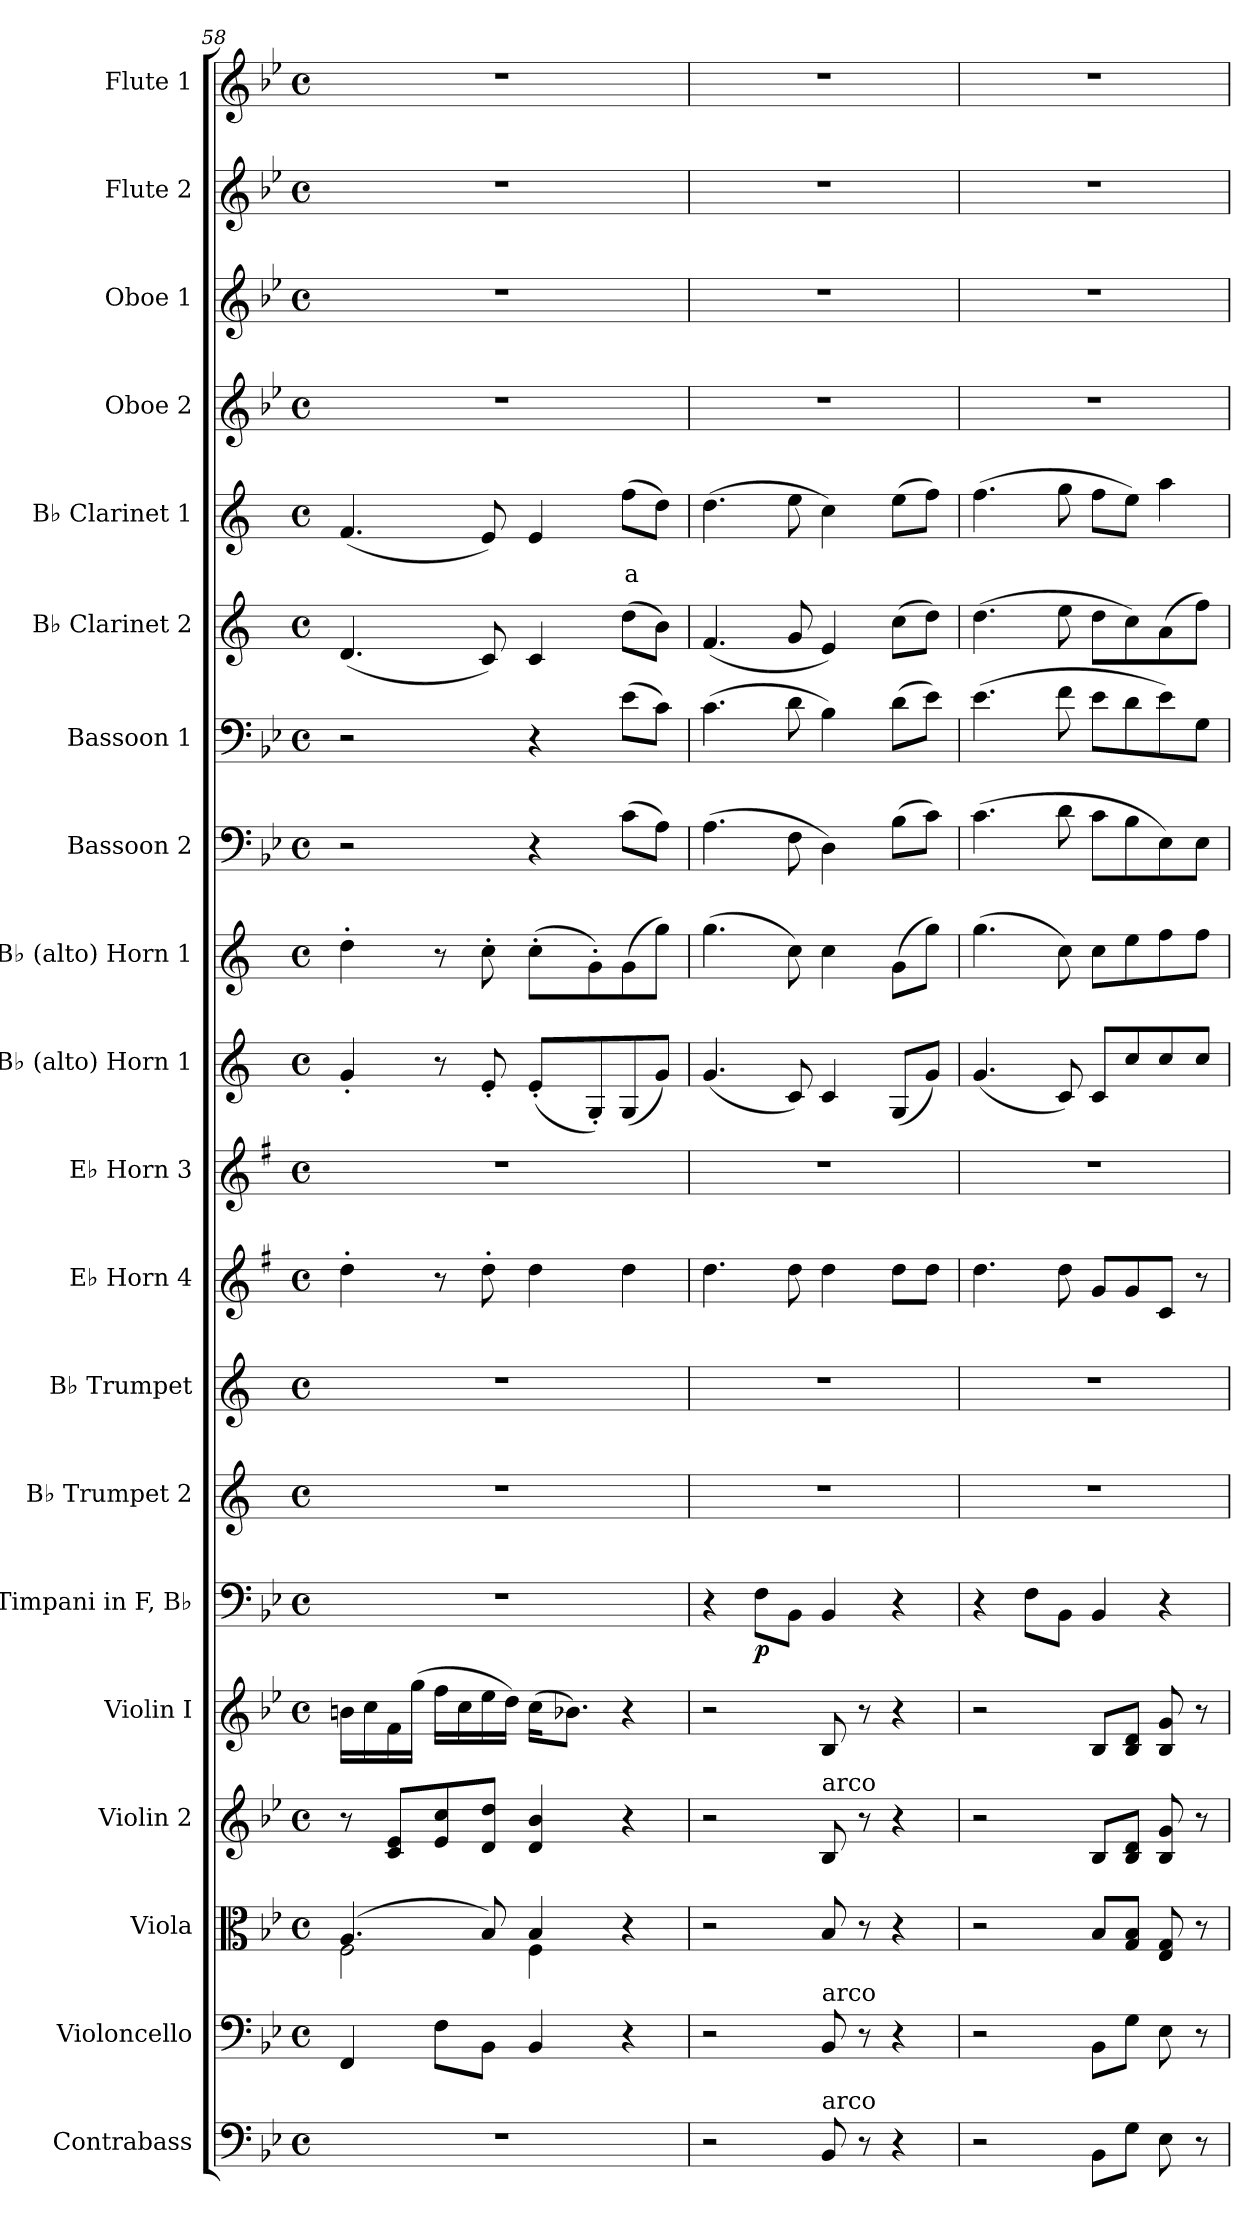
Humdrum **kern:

**kern	**kern	**kern	**kern	**kern	**kern	**dynam	**kern	**kern	**kern	**kern	**kern	**kern	**kern	**kern	**kern	**kern	**text	**kern	**kern	**kern	**kern
*part20	*part19	*part18	*part17	*part16	*part15	*part15	*part14	*part13	*part12	*part11	*part10	*part9	*part8	*part7	*part6	*part5	*part5	*part4	*part3	*part2	*part1
*staff20	*staff19	*staff18	*staff17	*staff16	*staff15	*staff15	*staff14	*staff13	*staff12	*staff11	*staff10	*staff9	*staff8	*staff7	*staff6	*staff5	*staff5	*staff4	*staff3	*staff2	*staff1
*I"Contrabass	*I"Violoncello	*I"Viola	*I"Violin 2	*I"Violin I	*I"Timpani in F, B♭	*	*I"B♭ Trumpet 2	*I"B♭ Trumpet	*I"E♭ Horn 4	*I"E♭ Horn 3	*I"B♭ (alto) Horn 1	*I"B♭ (alto) Horn 1	*I"Bassoon 2	*I"Bassoon 1	*I"B♭ Clarinet 2	*I"B♭ Clarinet 1	*	*I"Oboe 2	*I"Oboe 1	*I"Flute 2	*I"Flute 1
*I'Cb	*I'Vc	*I'Vla	*I'Vl 2	*I'Vl 1	*I'Timp	*	*I'Tpt 2	*I'Tpt 1	*I'Hn 4	*I'Hn 3	*I'Hn 2	*I'Hn 1	*I'Bsn 2	*I'Bsn 1	*I'Cl 2	*I'Cl 1	*	*I'Ob 2	*I'Ob 1	*I'Fl 2	*I'Fl 1
*clefF4	*clefF4	*clefC3	*clefG2	*clefG2	*clefF4	*	*clefG2	*clefG2	*clefG2	*clefG2	*clefG2	*clefG2	*clefF4	*clefF4	*clefG2	*clefG2	*	*clefG2	*clefG2	*clefG2	*clefG2
*ITrd7c12	*	*	*	*	*	*	*ITrd1c2	*ITrd1c2	*ITrd5c9	*ITrd5c9	*ITrd1c2	*ITrd1c2	*	*	*ITrd1c2	*ITrd1c2	*	*	*	*	*
*k[b-e-]	*k[b-e-]	*k[b-e-]	*k[b-e-]	*k[b-e-]	*k[b-e-]	*	*k[b-e-]	*k[b-e-]	*k[b-e-]	*k[b-e-]	*k[b-e-]	*k[b-e-]	*k[b-e-]	*k[b-e-]	*k[b-e-]	*k[b-e-]	*	*k[b-e-]	*k[b-e-]	*k[b-e-]	*k[b-e-]
*M4/4	*M4/4	*M4/4	*M4/4	*M4/4	*M4/4	*	*M4/4	*M4/4	*M4/4	*M4/4	*M4/4	*M4/4	*M4/4	*M4/4	*M4/4	*M4/4	*	*M4/4	*M4/4	*M4/4	*M4/4
*met(c)	*met(c)	*met(c)	*met(c)	*met(c)	*met(c)	*	*met(c)	*met(c)	*met(c)	*met(c)	*met(c)	*met(c)	*met(c)	*met(c)	*met(c)	*met(c)	*	*met(c)	*met(c)	*met(c)	*met(c)
=58	=58	=58	=58	=58	=58	=58	=58	=58	=58	=58	=58	=58	=58	=58	=58	=58	=58	=58	=58	=58	=58
*	*	*^	*	*	*	*	*	*	*	*	*	*	*	*	*	*	*	*	*	*	*
1r	4FF/	(4.A/	2F\	8r	16bn\LL	1r	.	1r	1r	4f'\	1r	4f'/	4cc'\	2r	2r	(4.c/	(4.e-/	.	1r	1r	1r	1r
.	.	.	.	.	16cc\	.	.	.	.	.	.	.	.	.	.	.	.	.	.	.	.	.
.	.	.	.	8c/ 8e-/L	16f\	.	.	.	.	.	.	.	.	.	.	.	.	.	.	.	.	.
.	.	.	.	.	(16gg\JJ	.	.	.	.	.	.	.	.	.	.	.	.	.	.	.	.	.
.	8F\L	.	.	8e-/ 8cc/	16ff\LL	.	.	.	.	8r	.	8r	8r	.	.	.	.	.	.	.	.	.
.	.	.	.	.	16cc\	.	.	.	.	.	.	.	.	.	.	.	.	.	.	.	.	.
.	8BB-\J	8B-/)	.	8d/ 8dd/J	16ee-\	.	.	.	.	8f'\	.	8d'/	8b-'\	.	.	8B-/)	8d/)	.	.	.	.	.
.	.	.	.	.	16dd\JJ)	.	.	.	.	.	.	.	.	.	.	.	.	.	.	.	.	.
.	4BB-/	4B-/	4F\	4d/ 4b-/	(16cc\KL	.	.	.	.	4f\	.	(8d'/L	(8b-'\L	4r	4r	4B-/	4d/	.	.	.	.	.
.	.	.	.	.	8.b-X\J)	.	.	.	.	.	.	.	.	.	.	.	.	.	.	.	.	.
.	.	.	.	.	.	.	.	.	.	.	.	8F'/)	8f'\)	.	.	.	.	.	.	.	.	.
!	!	!	!	!	!	!	!	!	!	!	!	!	!	!	!	!	!	!LO:LY:b:color=#FF0000	!	!	!	!
.	4r	4r	4ryy	4r	4r	.	.	.	.	4f\	.	(8F/	(8f\	(8c\L	(8e-\L	(8cc\L	(8ee-\L	a	.	.	.	.
.	.	.	.	.	.	.	.	.	.	.	.	8f/J)	8ff\J)	8A\J)	8c\J)	8a\J)	8cc\J)	.	.	.	.	.
*	*	*v	*v	*	*	*	*	*	*	*	*	*	*	*	*	*	*	*	*	*	*	*
=59	=59	=59	=59	=59	=59	=59	=59	=59	=59	=59	=59	=59	=59	=59	=59	=59	=59	=59	=59	=59	=59
2r	2r	2r	2r	2r	4r	.	1r	1r	4.f\	1r	(4.f/	(4.ff\	(4.A\	(4.c\	(4.e-/	(4.cc\	.	1r	1r	1r	1r
!	!	!	!	!	!	!LO:DY:b	!	!	!	!	!	!	!	!	!	!	!	!	!	!	!
.	.	.	.	.	8F\L	p	.	.	.	.	.	.	.	.	.	.	.	.	.	.	.
.	.	.	.	.	8BB-\J	.	.	.	8f\	.	8B-/)	8b-\)	8F\	8d\	8f/	8dd\	.	.	.	.	.
!	!	!	!LO:TX:a:t=arco	!	!	!	!	!	!	!	!	!	!	!	!	!	!	!	!	!	!
!	!LO:TX:a:t=arco	!	!	!	!	!	!	!	!	!	!	!	!	!	!	!	!	!	!	!	!
!LO:TX:a:t=arco	!	!	!	!	!	!	!	!	!	!	!	!	!	!	!	!	!	!	!	!	!
8BBB-/	8BB-/	8B-/	8B-/	8B-/	4BB-/	.	.	.	4f\	.	4B-/	4b-\	4D\)	4B-\)	4d/)	4b-\)	.	.	.	.	.
8r	8r	8r	8r	8r	.	.	.	.	.	.	.	.	.	.	.	.	.	.	.	.	.
4r	4r	4r	4r	4r	4r	.	.	.	8f\L	.	(8F/L	(8f\L	(8B-\L	(8d\L	(8b-\L	(8dd\L	.	.	.	.	.
.	.	.	.	.	.	.	.	.	8f\J	.	8f/J)	8ff\J)	8c\J)	8e-\J)	8cc\J)	8ee-\J)	.	.	.	.	.
=60	=60	=60	=60	=60	=60	=60	=60	=60	=60	=60	=60	=60	=60	=60	=60	=60	=60	=60	=60	=60	=60
2r	2r	2r	2r	2r	4r	.	1r	1r	4.f\	1r	(4.f/	(4.ff\	(4.c\	(4.e-\	(4.cc\	(4.ee-\	.	1r	1r	1r	1r
.	.	.	.	.	8F\L	.	.	.	.	.	.	.	.	.	.	.	.	.	.	.	.
.	.	.	.	.	8BB-\J	.	.	.	8f\	.	8B-/)	8b-\)	8d\	8f\	8dd\	8ff\	.	.	.	.	.
8BBB-\L	8BB-\L	8B-/L	8B-/L	8B-/L	4BB-/	.	.	.	8B-/L	.	8B-/L	8b-\L	8c\L	8e-\L	8cc\L	8ee-\L	.	.	.	.	.
8GG\J	8G\J	8G/ 8B-/J	8B-/ 8d/J	8B-/ 8d/J	.	.	.	.	8B-/	.	8b-/	8dd\	8B-\	8d\	8b-\)	8dd\J)	.	.	.	.	.
8EE-\	8E-\	8E-/ 8G/	8B-/ 8g/	8B-/ 8g/	4r	.	.	.	8E-/J	.	8b-/	8ee-\	8E-\)	8e-\)	(8g\	4gg\	.	.	.	.	.
8r	8r	8r	8r	8r	.	.	.	.	8r	.	8b-/J	8ee-\J	8E-\J	8G\J	8ee-\J)	.	.	.	.	.	.
=	=	=	=	=	=	=	=	=	=	=	=	=	=	=	=	=	=	=	=	=	=
*-	*-	*-	*-	*-	*-	*-	*-	*-	*-	*-	*-	*-	*-	*-	*-	*-	*-	*-	*-	*-	*-
